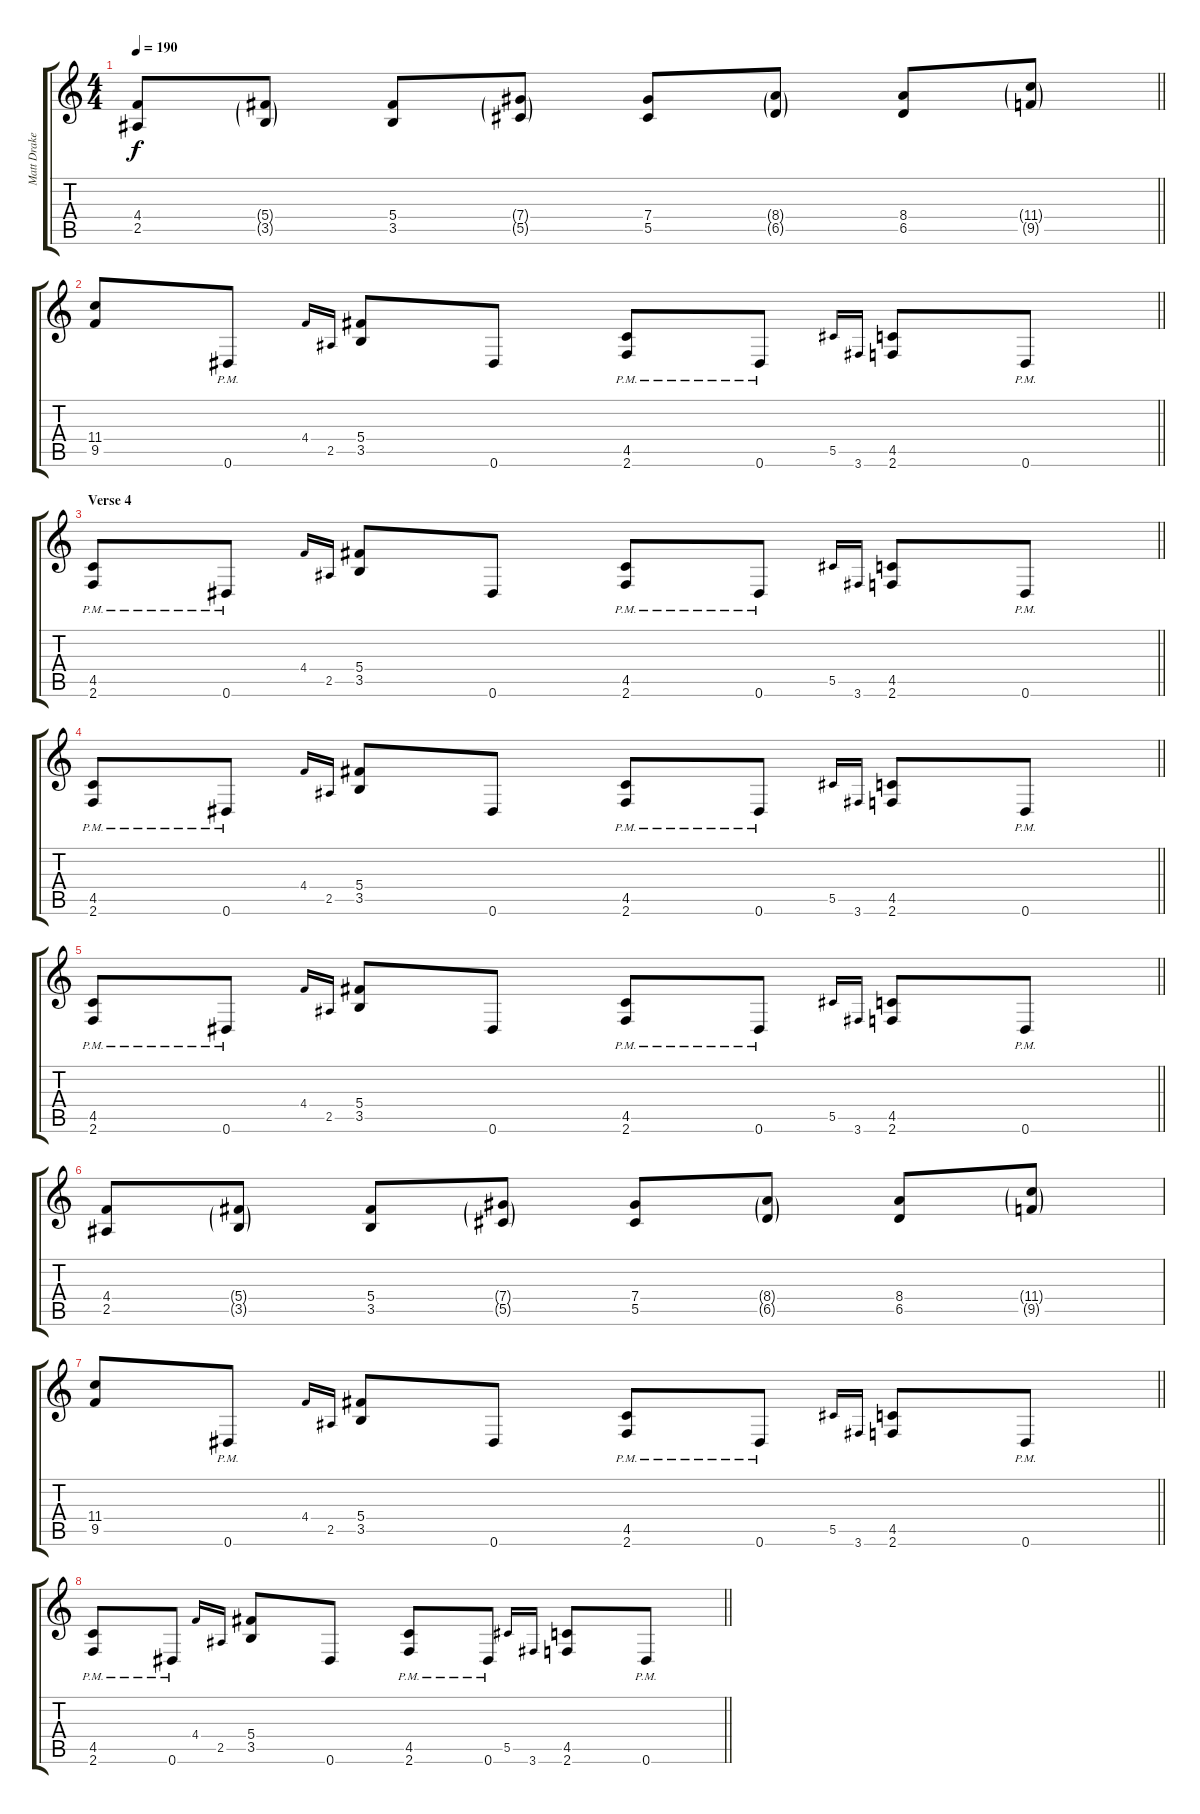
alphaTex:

\track ("Matt Drake" "Matt Drake") {instrument distortionguitar}
\staff {score tabs}
\tuning (Eb4 Bb3 Gb3 Db3 Ab2 Eb2) {hide}
\ts (4 4)
\tempo 190
\clef g2
\barLineRight lightlight
\ks c
(4.4 2.5).8{dy f} (5.4{g} 3.5{g}).8 (5.4 3.5).8 (7.4{g} 5.5{g}).8 (7.4 5.5).8 (8.4{g} 6.5{g}).8 (8.4 6.5).8 (11.4{g} 9.5{g}).8 |
\section ("" "")
\barLineRight lightlight
(11.4 9.5).8 0.6{pm}.8 4.4.16{gr onbeat} 2.5.16{gr onbeat} (5.4 3.5).8 0.6.8 (4.5 2.6{pm}).8 0.6{pm}.8 5.5.16{gr onbeat} 3.6.16{gr onbeat} (4.5 2.6).8 0.6{pm}.8 |
\section ("" "Verse 4")
\barLineRight lightlight
(4.5 2.6{pm}).8 0.6{pm}.8 4.4.16{gr onbeat} 2.5.16{gr onbeat} (5.4 3.5).8 0.6.8 (4.5 2.6{pm}).8 0.6{pm}.8 5.5.16{gr onbeat} 3.6.16{gr onbeat} (4.5 2.6).8 0.6{pm}.8 |
\barLineRight lightlight
(4.5 2.6{pm}).8 0.6{pm}.8 4.4.16{gr onbeat} 2.5.16{gr onbeat} (5.4 3.5).8 0.6.8 (4.5 2.6{pm}).8 0.6{pm}.8 5.5.16{gr onbeat} 3.6.16{gr onbeat} (4.5 2.6).8 0.6{pm}.8 |
\barLineRight lightlight
(4.5 2.6{pm}).8 0.6{pm}.8 4.4.16{gr onbeat} 2.5.16{gr onbeat} (5.4 3.5).8 0.6.8 (4.5 2.6{pm}).8 0.6{pm}.8 5.5.16{gr onbeat} 3.6.16{gr onbeat} (4.5 2.6).8 0.6{pm}.8 |
(4.4 2.5).8 (5.4{g} 3.5{g}).8 (5.4 3.5).8 (7.4{g} 5.5{g}).8 (7.4 5.5).8 (8.4{g} 6.5{g}).8 (8.4 6.5).8 (11.4{g} 9.5{g}).8 |
\barLineRight lightlight
(11.4 9.5).8 0.6{pm}.8 4.4.16{gr onbeat} 2.5.16{gr onbeat} (5.4 3.5).8 0.6.8 (4.5 2.6{pm}).8 0.6{pm}.8 5.5.16{gr onbeat} 3.6.16{gr onbeat} (4.5 2.6).8 0.6{pm}.8 |
\barLineRight lightlight
(4.5 2.6{pm}).8 0.6{pm}.8 4.4.16{gr onbeat} 2.5.16{gr onbeat} (5.4 3.5).8 0.6.8 (4.5 2.6{pm}).8 0.6{pm}.8 5.5.16{gr onbeat} 3.6.16{gr onbeat} (4.5 2.6).8 0.6{pm}.8
